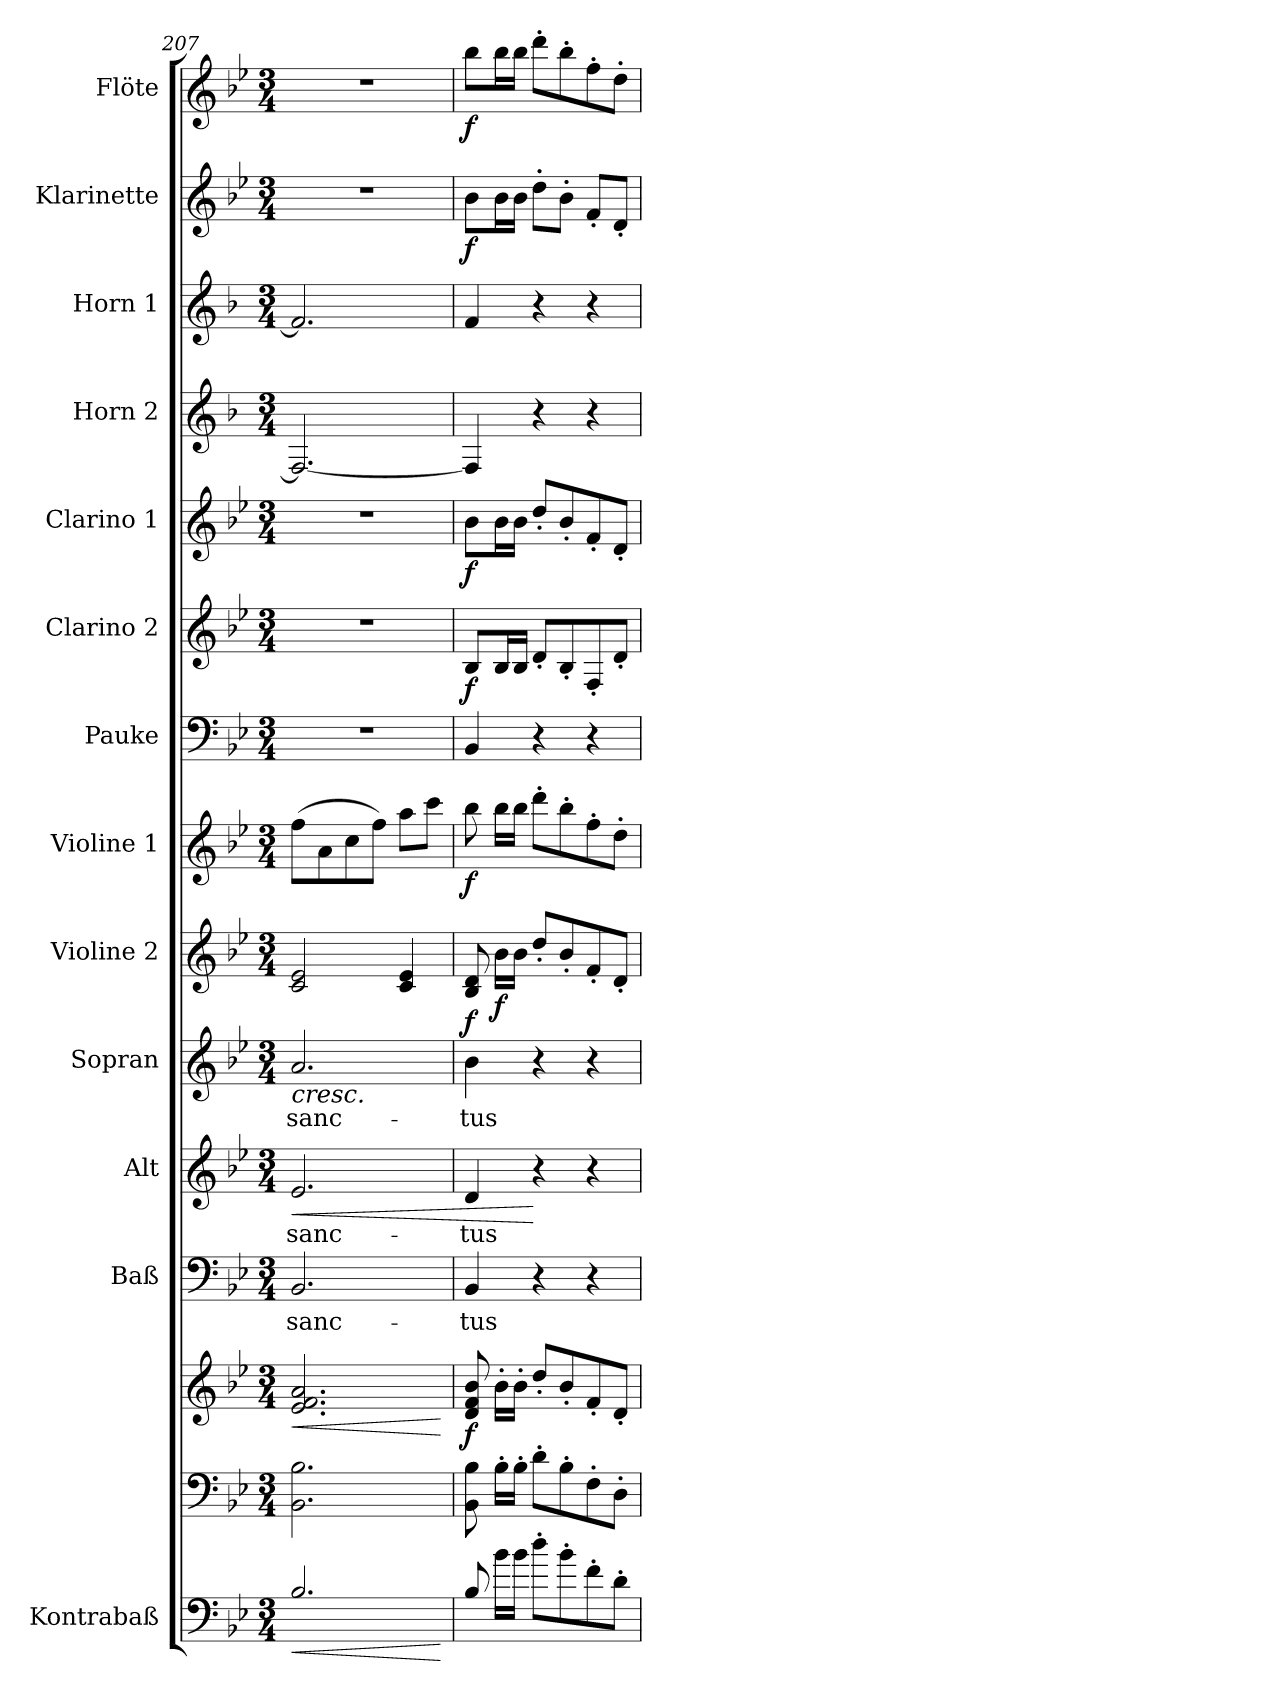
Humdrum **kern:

**kern	**dynam	**kern	**kern	**dynam	**kern	**text	**kern	**text	**dynam	**kern	**text	**dynam	**kern	**dynam	**kern	**dynam	**kern	**kern	**dynam	**kern	**dynam	**kern	**kern	**kern	**dynam	**kern	**dynam
*part14	*part14	*part13	*part13	*part13	*part12	*part12	*part11	*part11	*part11	*part10	*part10	*part10	*part9	*part9	*part8	*part8	*part7	*part6	*part6	*part5	*part5	*part4	*part3	*part2	*part2	*part1	*part1
*staff15	*staff15	*staff14	*staff13	*staff13/14	*staff12	*staff12	*staff11	*staff11	*staff11	*staff10	*staff10	*staff10	*staff9	*staff9	*staff8	*staff8	*staff7	*staff6	*staff6	*staff5	*staff5	*staff4	*staff3	*staff2	*staff2	*staff1	*staff1
*I"Kontrabaß	*	*	*	*	*I"Baß	*	*I"Alt	*	*	*I"Sopran	*	*	*I"Violine 2	*	*I"Violine 1	*	*I"Pauke	*I"Clarino 2	*	*I"Clarino 1	*	*I"Horn 2	*I"Horn 1	*I"Klarinette	*	*I"Flöte	*
*I'Kb	*	*	*	*	*I'Baß	*	*I'Alt	*	*	*I'Sop	*	*	*I'Vln. 2	*	*I'Vln. 1	*	*I'Pk.	*	*	*	*	*I'Hrn. 2	*I'Hrn. 1	*	*	*I'Fl.	*
*clefF4	*	*clefF4	*clefG2	*	*clefF4	*	*clefG2	*	*	*clefG2	*	*	*clefG2	*	*clefG2	*	*clefF4	*clefG2	*	*clefG2	*	*clefG2	*clefG2	*clefG2	*	*clefG2	*
*ITrd7c12	*	*	*	*	*	*	*	*	*	*	*	*	*	*	*	*	*	*ITrd7c12	*	*ITrd7c12	*	*ITrd4c7	*ITrd4c7	*	*	*	*
*k[b-e-]	*	*k[b-e-]	*k[b-e-]	*	*k[b-e-]	*	*k[b-e-]	*	*	*k[b-e-]	*	*	*k[b-e-]	*	*k[b-e-]	*	*k[b-e-]	*k[b-e-]	*	*k[b-e-]	*	*k[b-e-]	*k[b-e-]	*k[b-e-]	*	*k[b-e-]	*
*B-:	*	*B-:	*B-:	*	*B-:	*	*B-:	*	*	*B-:	*	*	*B-:	*	*B-:	*	*B-:	*B-:	*	*B-:	*	*B-:	*B-:	*B-:	*	*B-:	*
*M3/4	*	*M3/4	*M3/4	*	*M3/4	*	*M3/4	*	*	*M3/4	*	*	*M3/4	*	*M3/4	*	*M3/4	*M3/4	*	*M3/4	*	*M3/4	*M3/4	*M3/4	*	*M3/4	*
=207	=207	=207	=207	=207	=207	=207	=207	=207	=207	=207	=207	=207	=207	=207	=207	=207	=207	=207	=207	=207	=207	=207	=207	=207	=207	=207	=207
!	!LO:HP:b	!	!	!LO:HP:b	!	!LO:LY:b	!	!LO:LY:b	!LO:HP:b	!	!LO:LY:b	!LO:HP:b	!	!	!	!	!	!	!	!	!	!	!	!	!	!	!
2.BB-/	<	2.BB-\ 2.B-\	2.e-/ 2.f/ 2.a/	<	2.BB-/	sanc-	2.e-/	sanc-	<	2.a/	sanc-	<	2c/ 2e-/	.	(>8ff\L	.	2.r	2.r	.	2.r	.	2.BB-/_	2.B-/]	2.r	.	2.r	.
.	.	.	.	.	.	.	.	.	.	.	.	.	.	.	8a\	.	.	.	.	.	.	.	.	.	.	.	.
.	.	.	.	.	.	.	.	.	.	.	.	.	.	.	8cc\	.	.	.	.	.	.	.	.	.	.	.	.
.	.	.	.	.	.	.	.	.	.	.	.	.	.	.	8ff\J)	.	.	.	.	.	.	.	.	.	.	.	.
.	.	.	.	.	.	.	.	.	.	.	.	.	4c/ 4e-/	.	8aa\L	.	.	.	.	.	.	.	.	.	.	.	.
.	.	.	.	.	.	.	.	.	.	.	.	.	.	.	8ccc\J	.	.	.	.	.	.	.	.	.	.	.	.
.	[	.	.	[	.	.	.	.	.	.	.	.	.	.	.	.	.	.	.	.	.	.	.	.	.	.	.
=208	=208	=208	=208	=208	=208	=208	=208	=208	=208	=208	=208	=208	=208	=208	=208	=208	=208	=208	=208	=208	=208	=208	=208	=208	=208	=208	=208
!	!	!	!	!LO:DY:b	!	!LO:LY:b	!	!LO:LY:b	!	!	!LO:LY:b	!LO:DY:a	!	!	!	!LO:DY:b	!	!	!LO:DY:b	!	!LO:DY:b	!	!	!	!LO:DY:b	!	!LO:DY:b
8BB-/	.	8BB-\ 8B-\	8d/ 8f/ 8b-/	f	4BB-/	-tus	4d/	-tus	.	4b-\	-tus	f	8B-/ 8d/	.	8bb-\	f	4BB-/	8BB-/L	f	8B-\L	f	4BB-/]	4B-/	8b-\L	f	8bb-\L	f
!	!	!	!	!	!	!	!	!	!	!	!	!	!	!LO:DY:b	!	!	!	!	!	!	!	!	!	!	!	!	!
16B-\LL	.	16B-'>\LL	16b-'>\LL	.	.	.	.	.	.	.	.	.	16b-\LL	f	16bb-\LL	.	.	16BB-/L	.	16B-\L	.	.	.	16b-\L	.	16bb-\L	.
16B-\JJ	.	16B-'>\JJ	16b-'>\JJ	.	.	.	.	.	.	.	.	.	16b-\JJ	.	16bb-\JJ	.	.	16BB-/JJ	.	16B-\JJ	.	.	.	16b-\JJ	.	16bb-\JJ	.
8d'>\L	.	8d'>\L	8dd'</L	.	4r	.	4r	.	[	4r	.	[	8dd'</L	.	8ddd'>\L	.	4r	8D'</L	.	8d'</L	.	4r	4r	8dd'>\L	.	8ddd'>\L	.
8B-'>\	.	8B-'>\	8b-'</	.	.	.	.	.	.	.	.	.	8b-'</	.	8bb-'>\	.	.	8BB-'</	.	8B-'</	.	.	.	8b-'>\J	.	8bb-'>\	.
8F'>\	.	8F'>\	8f'</	.	4r	.	4r	.	.	4r	.	.	8f'</	.	8ff'>\	.	4r	8FF'</	.	8F'</	.	4r	4r	8f'</L	.	8ff'>\	.
8D'>\J	.	8D'>\J	8d'</J	.	.	.	.	.	.	.	.	.	8d'</J	.	8dd'>\J	.	.	8D'</J	.	8D'</J	.	.	.	8d'</J	.	8dd'>\J	.
=	=	=	=	=	=	=	=	=	=	=	=	=	=	=	=	=	=	=	=	=	=	=	=	=	=	=	=
*-	*-	*-	*-	*-	*-	*-	*-	*-	*-	*-	*-	*-	*-	*-	*-	*-	*-	*-	*-	*-	*-	*-	*-	*-	*-	*-	*-
